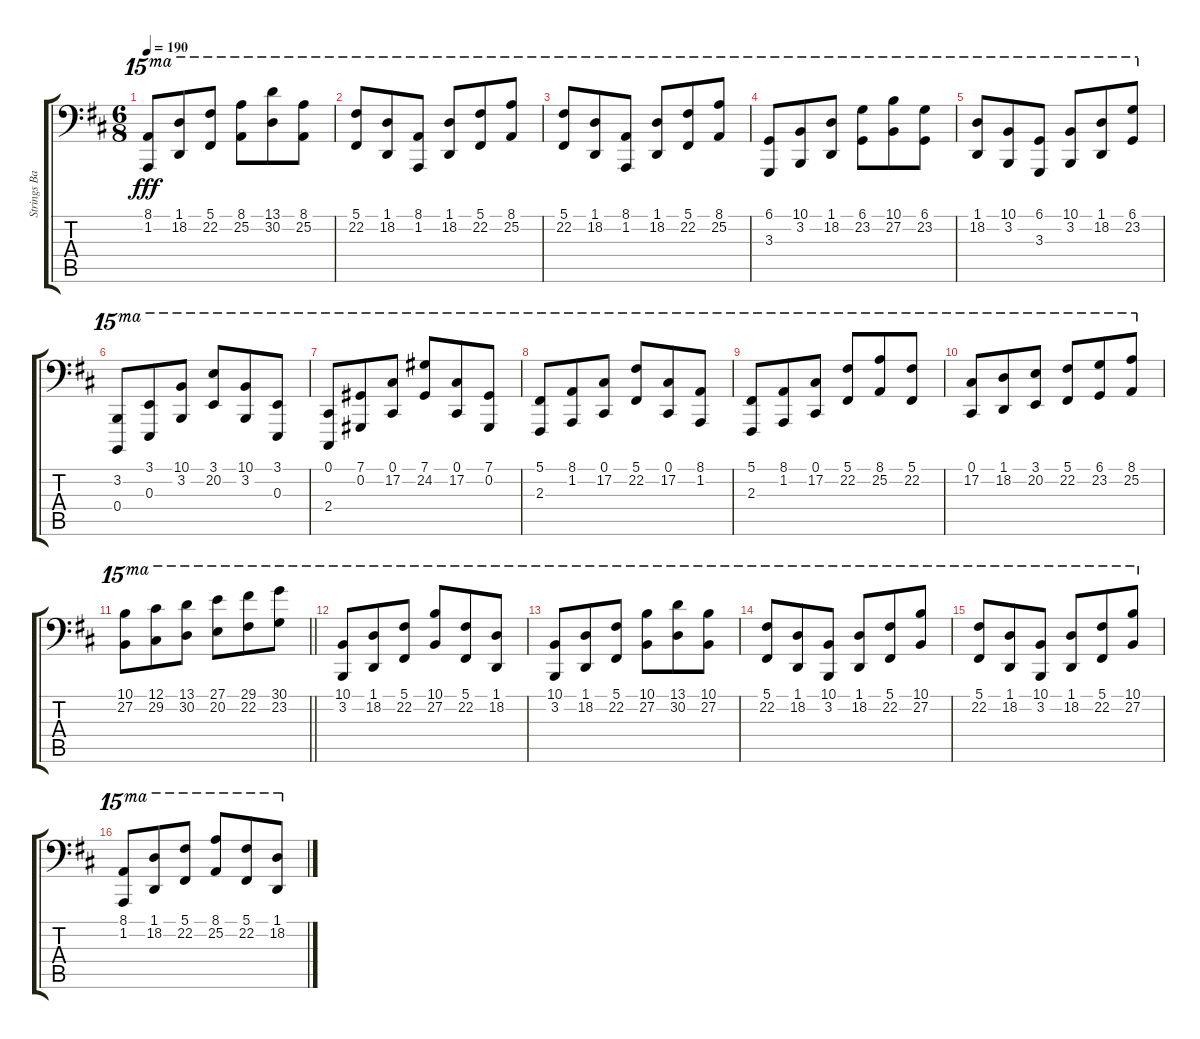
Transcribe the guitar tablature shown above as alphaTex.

\track ("Strings Back" "Strings Ba") {instrument stringensemble2}
\staff {score tabs}
\tuning (Db4 Ab3 E3 B2 Gb2 A1) {hide}
\ts (6 8)
\tempo 190
\clef f4
\ks bminor
(8.1 1.2).8{ot 15ma dy fff} (1.1 18.2).8{ot 15ma} (5.1 22.2).8{ot 15ma} (8.1 25.2).8{ot 15ma} (13.1 30.2).8{ot 15ma} (8.1 25.2).8{ot 15ma} |
(5.1 22.2).8{ot 15ma} (1.1 18.2).8{ot 15ma} (8.1 1.2).8{ot 15ma} (1.1 18.2).8{ot 15ma} (5.1 22.2).8{ot 15ma} (8.1 25.2).8{ot 15ma} |
(5.1 22.2).8{ot 15ma} (1.1 18.2).8{ot 15ma} (8.1 1.2).8{ot 15ma} (1.1 18.2).8{ot 15ma} (5.1 22.2).8{ot 15ma} (8.1 25.2).8{ot 15ma} |
(6.1 3.3).8{ot 15ma} (10.1 3.2).8{ot 15ma} (1.1 18.2).8{ot 15ma} (6.1 23.2).8{ot 15ma} (10.1 27.2).8{ot 15ma} (6.1 23.2).8{ot 15ma} |
(1.1 18.2).8{ot 15ma} (10.1 3.2).8{ot 15ma} (6.1 3.3).8{ot 15ma} (10.1 3.2).8{ot 15ma} (1.1 18.2).8{ot 15ma} (6.1 23.2).8{ot 15ma} |
(3.2 0.4).8{ot 15ma} (3.1 0.3).8{ot 15ma} (10.1 3.2).8{ot 15ma} (3.1 20.2).8{ot 15ma} (10.1 3.2).8{ot 15ma} (3.1 0.3).8{ot 15ma} |
(0.1 2.4).8{ot 15ma} (7.1 0.2).8{ot 15ma} (0.1 17.2).8{ot 15ma} (7.1 24.2).8{ot 15ma} (0.1 17.2).8{ot 15ma} (7.1 0.2).8{ot 15ma} |
(5.1 2.3).8{ot 15ma} (8.1 1.2).8{ot 15ma} (0.1 17.2).8{ot 15ma} (5.1 22.2).8{ot 15ma} (0.1 17.2).8{ot 15ma} (8.1 1.2).8{ot 15ma} |
(5.1 2.3).8{ot 15ma} (8.1 1.2).8{ot 15ma} (0.1 17.2).8{ot 15ma} (5.1 22.2).8{ot 15ma} (8.1 25.2).8{ot 15ma} (5.1 22.2).8{ot 15ma} |
(0.1 17.2).8{ot 15ma} (1.1 18.2).8{ot 15ma} (3.1 20.2).8{ot 15ma} (5.1 22.2).8{ot 15ma} (6.1 23.2).8{ot 15ma} (8.1 25.2).8{ot 15ma} |
\barLineRight lightlight
(10.1 27.2).8{ot 15ma} (12.1 29.2).8{ot 15ma} (13.1 30.2).8{ot 15ma} (27.1 20.2).8{ot 15ma} (29.1 22.2).8{ot 15ma} (30.1 23.2).8{ot 15ma} |
(10.1 3.2).8{ot 15ma} (1.1 18.2).8{ot 15ma} (5.1 22.2).8{ot 15ma} (10.1 27.2).8{ot 15ma} (5.1 22.2).8{ot 15ma} (1.1 18.2).8{ot 15ma} |
(10.1 3.2).8{ot 15ma} (1.1 18.2).8{ot 15ma} (5.1 22.2).8{ot 15ma} (10.1 27.2).8{ot 15ma} (13.1 30.2).8{ot 15ma} (10.1 27.2).8{ot 15ma} |
(5.1 22.2).8{ot 15ma} (1.1 18.2).8{ot 15ma} (10.1 3.2).8{ot 15ma} (1.1 18.2).8{ot 15ma} (5.1 22.2).8{ot 15ma} (10.1 27.2).8{ot 15ma} |
(5.1 22.2).8{ot 15ma} (1.1 18.2).8{ot 15ma} (10.1 3.2).8{ot 15ma} (1.1 18.2).8{ot 15ma} (5.1 22.2).8{ot 15ma} (10.1 27.2).8{ot 15ma} |
(8.1 1.2).8{ot 15ma} (1.1 18.2).8{ot 15ma} (5.1 22.2).8{ot 15ma} (8.1 25.2).8{ot 15ma} (5.1 22.2).8{ot 15ma} (1.1 18.2).8{ot 15ma}
